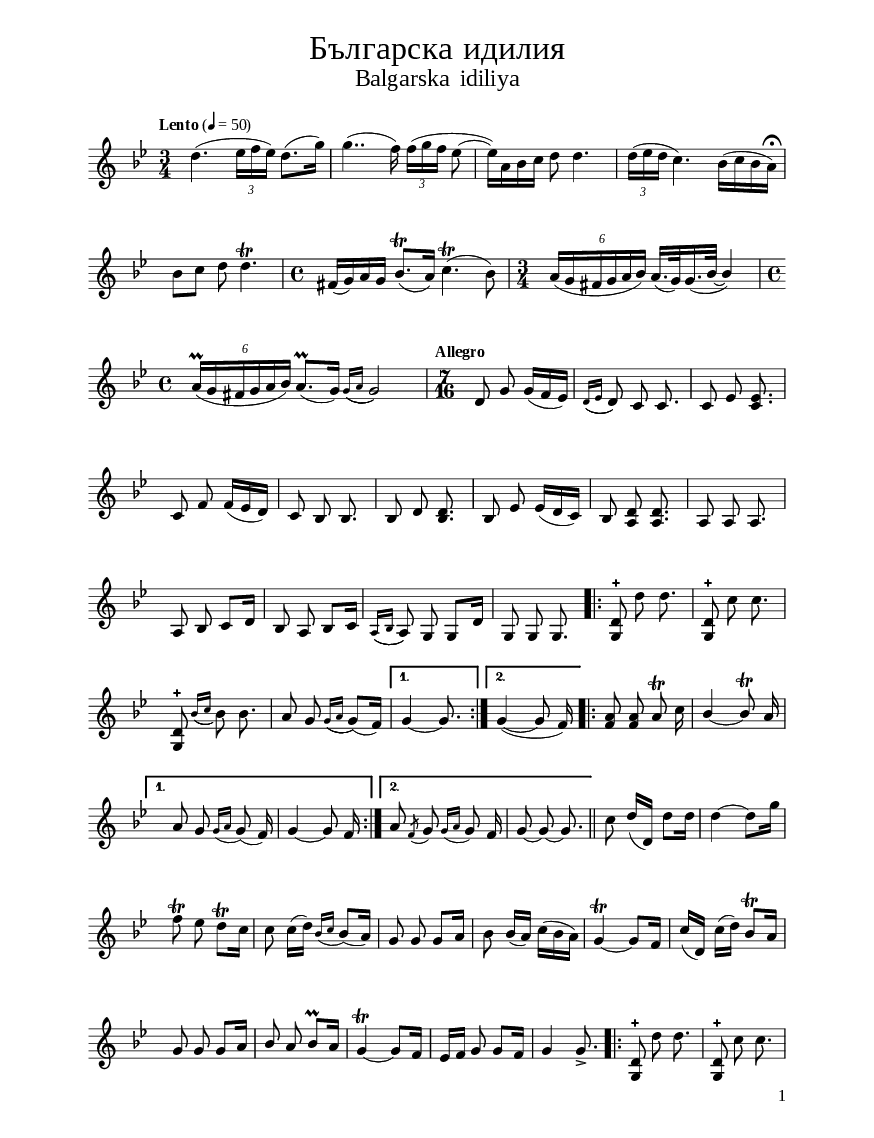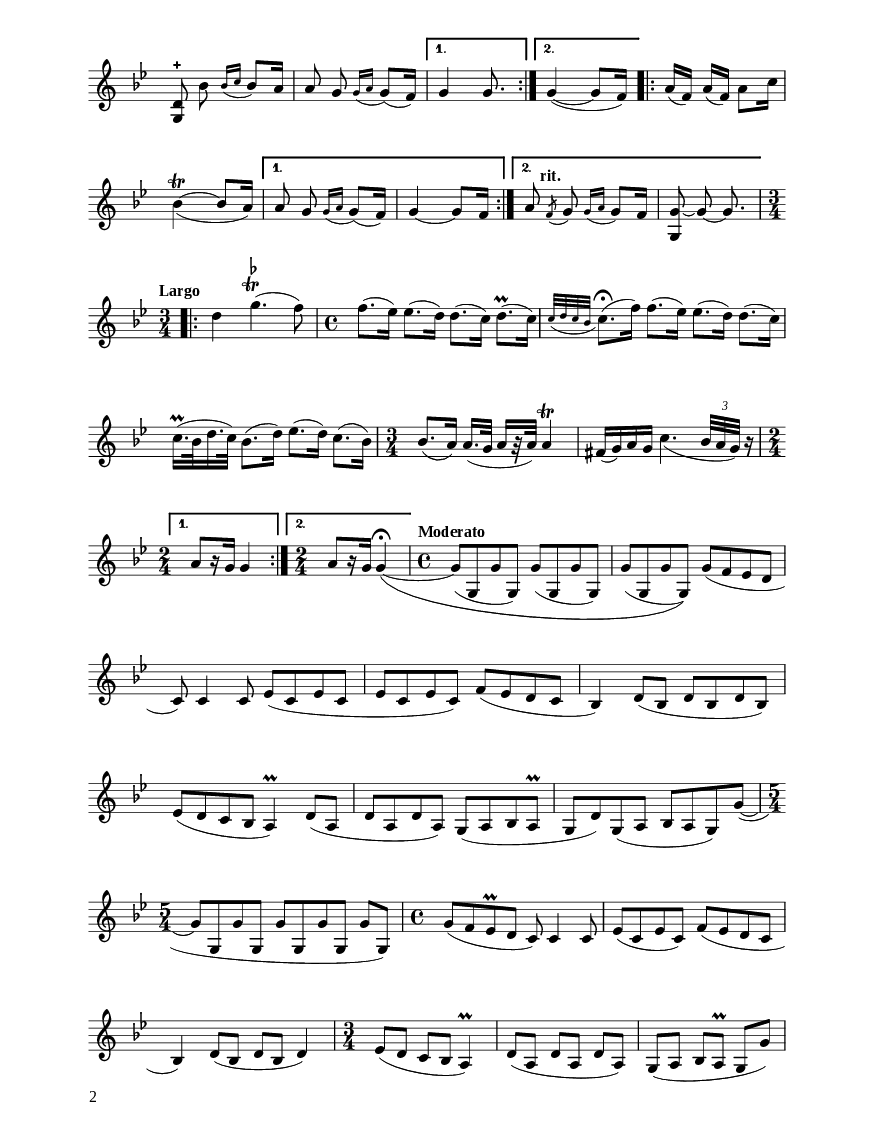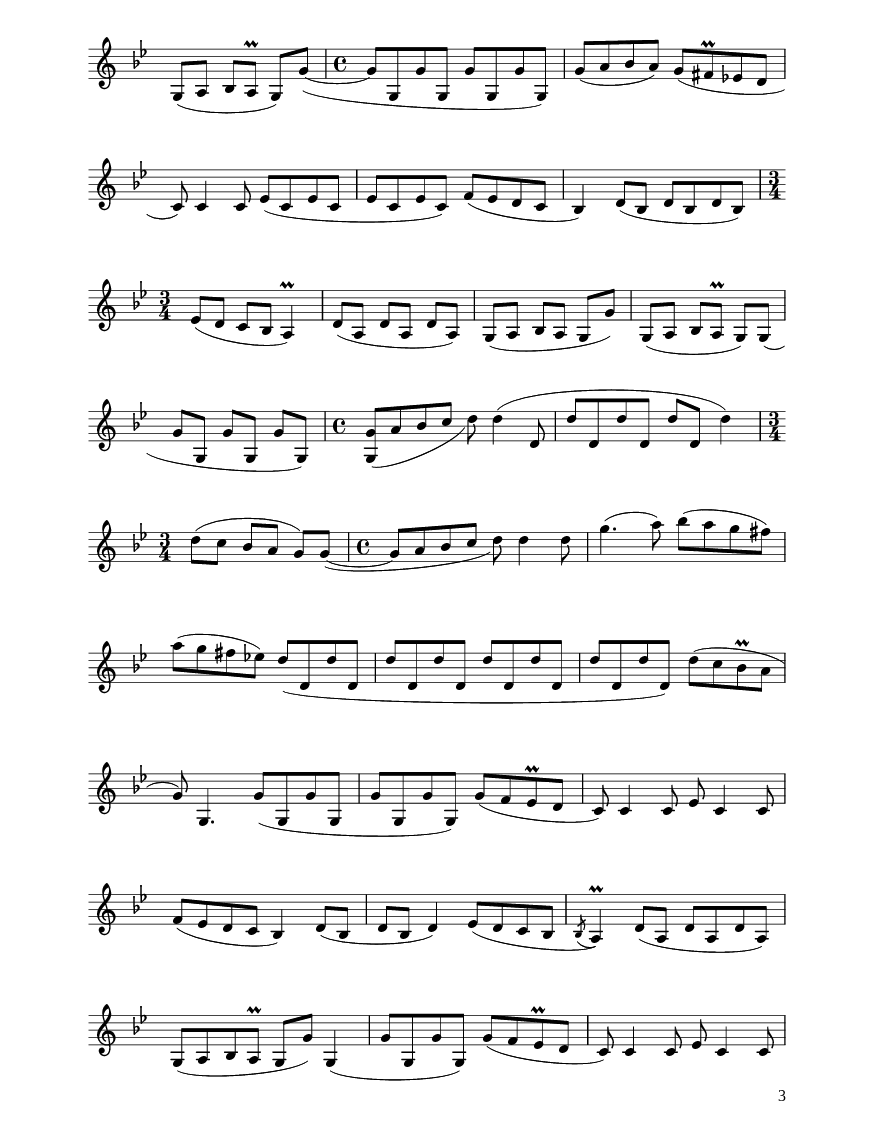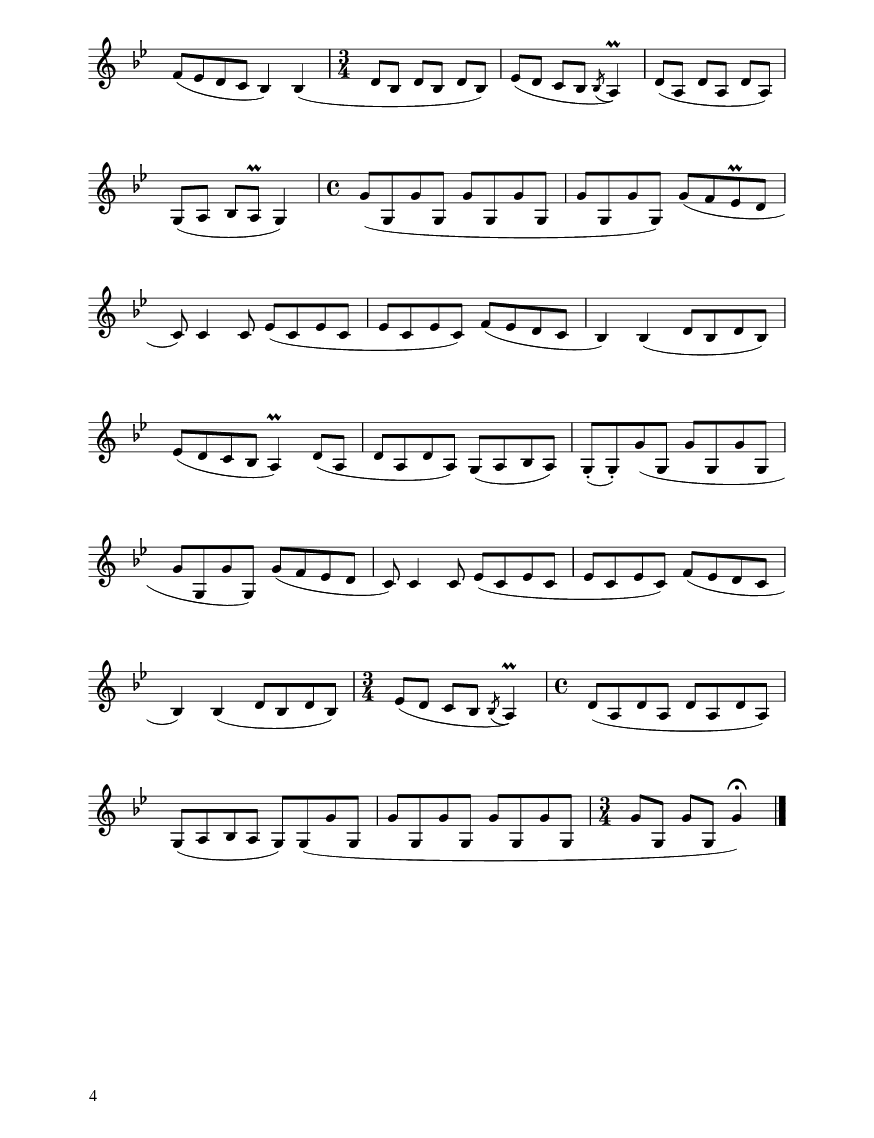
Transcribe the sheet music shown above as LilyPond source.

\version "2.22.1"

% include paper part and global functions
\include "include/globals.ily"

\bookpart {
  \include "include/bookpart-paper.ily"
  \score {
    \include "include/score-layout.ily"

    \new Voice \relative c' {
      \clef treble
      \key g \minor
      \time 3/4
      \tempoFunc "Lento" 4 "50"
      \autoBeamOff
      \repeat volta 1 {
        d'4.( \tuplet 3/2 { ees16 [f ees]) } d8.([g16]) | \noBreak
        g4..(f16) \tuplet 3/2 { f16( [g f] } ees8~ | \noBreak
        ees16)[a, bes c] d8 d4. | \noBreak
        \tuplet 3/2 { d16( [ees d] } c4.) bes16([c bes a\fermata]) | \break

        bes8 [c] d8 d4.\trill | \noBreak
        \time 4/4 fis,16([g) a g] bes8.\trill([ a16]) c4.\trill( bes8) | \noBreak
        \time 3/4  \tuplet 6/4 { a16([g fis g a bes]) }  a16.([g32) \slurDown g16.(\tieDown bes32~] \stemUp bes4) | \time 4/4 \break

        \tuplet 6/4 { a16\prall([g fis g a bes]) } a8.\prall([g16])  \acciaccatura { g16([ a] } g2) | \noBreak
      }
      \set Score.doubleRepeatType = #":|.|:"
      \repeat volta 1 {
        \time 7/16
        \tempo "Allegro"

        d8 g g16([f ees]) | \noBreak
        \acciaccatura { d16([ ees]  } d8) c8 c8. | \noBreak
        c8 ees <c ees>8. | \break

        c8 f f16([ees d]) | \noBreak
        c8 bes bes8. | \noBreak
        bes8 d <bes d>8. | \noBreak
        bes8 ees ees16([d c]) | \noBreak
        bes8 <a d>8 <a d>8. | \noBreak
        a8 a a8. | \break

        a8 bes c[d16] | \noBreak
        bes8 a bes[c16] | \noBreak
        \acciaccatura { a16([ bes]} a8) g g[d'16] | \noBreak
        g,8 g g8. | \noBreak
      }
      \repeat volta 2 {
        <g d'>8\stopped \stemNeutral d''8 d8. | \noBreak
        <g,, d'>8\stopped c'8 c8. | \break

        <g, d'>8\stopped \acciaccatura { bes'16([c] } bes8) bes8. | \noBreak
        a8 g \acciaccatura { g16([a]} g8)([f16]) | \noBreak
      }
      \alternative {
        { g4~ g8. | \noBreak }
        { g4~(g8 f16) | \noBreak }
      }
      \repeat volta 2 {
        <f a>8 <f a> a\trill c16 | \noBreak
        \stemUp bes4~ bes8\trill a16 | \break
      }
      \alternative {
        {
          a8 g \acciaccatura { g16[a]}  g8( f16) | \noBreak
          g4~ g8 f16 | \noBreak
        }
        {
          a8 \acciaccatura { f8 } g \acciaccatura { g16[a] } g8 f16 | \noBreak
          g8~ g~ g8. | \bar "||" \noBreak
        }
      }
      \stemNeutral c8 d16([d,]) d'8[d16] | \noBreak
      \tieUp d4~ d8[g16] | \break

      f8\trill ees d\trill[c16] | \noBreak
      c8 \slurNeutral c16([d]) \acciaccatura { bes16[c] } bes8([a16]) | \noBreak
      g8 g g[a16] | \noBreak
      bes8 bes16([a]) c16([bes a]) | \noBreak
      \tieNeutral g4~\trill g8[f16] | \noBreak
      c'([d,]) c'([d]) bes8\trill[a16] \break

      g8 g g[a16] | \noBreak
      \stemUp bes8 a bes8\prall[a16] | \noBreak
      g4~\trill g8[f16]  | \noBreak
      ees16[f] g8 g[f16] | \noBreak
      g4 g8.\accent | \noBreak
      \repeat volta 2 {
        \stemNeutral <d g,>8\stopped d'8 d8. | \noBreak
        <d, g,>8\stopped c'8 c8. | \break

        <d, g,>8\stopped bes' \acciaccatura { bes16[c] } bes8[a16] | \noBreak
        a8 g \acciaccatura { g16[a] } g8([f16]) | \noBreak
      }
      \alternative {
        { g4 g8. }
        { g4~(g8[f16]) }
      }
      \repeat volta 2 {
        a16([f]) a16([f]) a8[c16] | \break

        \tieUp \slurDown bes4~\trill(bes8[a16])
      }
      \alternative {
        {
          a8 g \acciaccatura { g16[a] } g8([f16]) | \noBreak
          \tieNeutral g4~ g8[f16] | \noBreak
        }
        {
          \once \override Score.MetronomeMark #'outside-staff-priority = #599
          \once \override Score.MetronomeMark.X-extent=#'(-1.5 . 0)
          \tempo "rit."
          a8 \acciaccatura { f8 } g \acciaccatura { g16[a] } g8[f16] | \noBreak
          <g g,>8~ g~ g8. | \noBreak
        }
      }
      \time 3/4 \break
      \repeat volta 2 {
        \tempo "Largo"
        \slurNeutral d'4 g4.^\markup{
          \override #'(baseline-skip . 2)
          \column {\flat \musicglyph #"scripts.trill"}

        }(f8) | \noBreak
        \time 4/4 f8.([ees16]) ees8.([d16]) d8.([c16]) d8.\prall([c16]) | \noBreak
        \acciaccatura { c32[d c bes] } c8.\fermata([f16]) f8.([ees16]) ees8.([d16]) d8.([c16]) | \break

        c16.\prall([bes32 d16. c32]) bes8.([d16]) ees8.([d16]) c8.([bes16]) | \noBreak
        \time 3/4 bes8.([a16]) a16.([g32] a16[r32 a32]) a4\trill | \noBreak
        fis16([g) a g] \slurDown c4.( \tuplet 3/2 {bes32[ a g])} r16 | \time 2/4 \break
      }
      \alternative {
        { a8[r16 g16] g4 | \noBreak }
        { \time 2/4 a8[r16 g16] g4\fermata~\( | \noBreak }
      }
      \tempo "Moderato"
      \time 4/4
      g8([g, g' g,]) g'8([g, g' g,]) | \noBreak
      g'8([g, g' g,])\) g'8([f ees d] | \break

      c8) c4 c8 ees8([c ees c] | \noBreak
      ees8[c ees c]) f8([ ees d c] | \noBreak
      bes4) d8([bes] d8[bes d bes]) | \break

      ees8([d c bes] a4\prall) d8([a] | \noBreak
      d8[a d a]) g8([a bes a\prall] | \noBreak
      g[ d') g,( a] bes[a g) g'~(] | \time 5/4 \break

      g[g, g' g,]  g'[g, g' g,] g'[g,]) | \noBreak
      \time 4/4 g'([f ees\prall	 d] c) c4 c8 | \noBreak
      ees([c ees c]) f([ees d c] | \break
      bes4) d8([bes] d8[bes] d4) | \noBreak
      \time 3/4 ees8([d] c[bes] a4\prall) | \noBreak
      d8([a] d8[a] d8[a]) | \noBreak
      g([a] bes[a\prall] g[g']) | \break

      g,([a] bes[a\prall] g[)g'~]( | \noBreak
      \time 4/4 g[g, g' g,] g'[g, g' g,]) | \noBreak
      g'([a bes a]) g([fis\prall ees! d] | \break

      c8) c4 c8 ees([c ees c] | \noBreak
      ees[c ees c]) f([ees d c] | \noBreak
      bes4) d8([bes] d[bes d bes]) | \time 3/4 \break

      ees([d] c[bes] a4\prall) | \noBreak
      d8([a] d[a] d[a]) | \noBreak
      g([a] bes[a] g[g']) | \noBreak
      g,([a] bes[a\prall] g)[g]( | \break

      g'[g,] g'[g,] g'[g,]) | \noBreak
      \time 4/4 <g' g,>([a bes c] d) \slurUp d4( d,8 | \noBreak
      d'[d, d' d,] d'[d,] d'4) | \time 3/4 \break

      d8([c] bes[a] \slurDown g[)g~(] | \noBreak
      \time 4/4 g[a bes c] d) d4 d8 | \noBreak
      \slurNeutral g4.(a8) bes([a g fis]) | \break

      a([g fis ees!]) d([d, d' d,] | \noBreak
      d'[d, d' d,] d'[d, d' d,] | \noBreak
      d'[d, d' d,]) d'([c bes\prall a] | \break

      g) g,4. g'8([g, g' g,] | \noBreak
      g'[g, g' g,]) g'([f ees\prall d] | \noBreak
      c) c4 c8 ees c4 c8 \break

      f([ees d c] bes4) d8([bes] | \noBreak
      d[bes] d4) ees8([d c bes] | \noBreak
      \acciaccatura { bes } a4\prall)
      d8([a] d[a d a]) \break

      g([a bes a\prall] g[g']) g,4( | \noBreak
      g'8[g, g' g,]) g'([f ees\prall d] | \noBreak
      c8) c4  c8 ees c4 c8 | \break

      f([ees d c] bes4) bes( | \noBreak
      \time 3/4 d8[bes] d8[bes] d8[bes]) | \noBreak
      ees([d] c[bes] \acciaccatura { bes } a4\prall)	| \noBreak
      d8([a] d[a] d[a]) | \break

      g([a] bes[a\prall] g4) | \noBreak
      \time 4/4 g'8([g, g' g,] g'[g, g' g,] | \noBreak
      g'[g, g' g,]) g'([f ees\prall d] | \break

      c) c4 c8 ees([c ees c] | \noBreak
      ees[c ees c]) f([ees d c] | \noBreak
      bes4) bes( d8[bes d bes]) | \break

      ees([ d c bes] a4\prall) d8([a] | \noBreak
      d[a d a]) g([a bes a]) | \noBreak
      g\staccato([g\staccato) g'( g,] g'[g, g' g,] | \break

      g'[g, g' g,]) g'([f ees d] | \noBreak
      c) c4 c8 ees([c ees c] | \noBreak
      ees[c ees c]) f([ees d c] | \break

      bes4) bes( d8[bes d bes]) | \noBreak
      \time 3/4 ees([d] c[bes] \acciaccatura { bes } a4\prall) | \noBreak
      \time 4/4 d8([a d a] d[a d a]) | \break

      g([a bes a] g[)g( g' g,] | \noBreak
      g'[g, g' g,] g'[g, g' g,] | \noBreak
      \time 3/4 g'[g,] g'[g,] g'4\fermata) \bar "|."
    }

    \addlyrics {}
    \addlyrics {}

    \header {
      title = \markup \column \normal-text \fontsize #2.5 {
        \center-align
        \line { Българска идилия }
        \vspace #-0.6
        \center-align
        \line \fontsize #-3 { Balgarska idiliya }
        \vspace #-0.8
        \center-align
        \line \fontsize #-3 { " " }
      }
    }

    \midi{}

  } % score


  % include foreign translation(s) of the song
  %\include "lyrics_de/lyrics_de_file_name.ly"

} % bookpart
